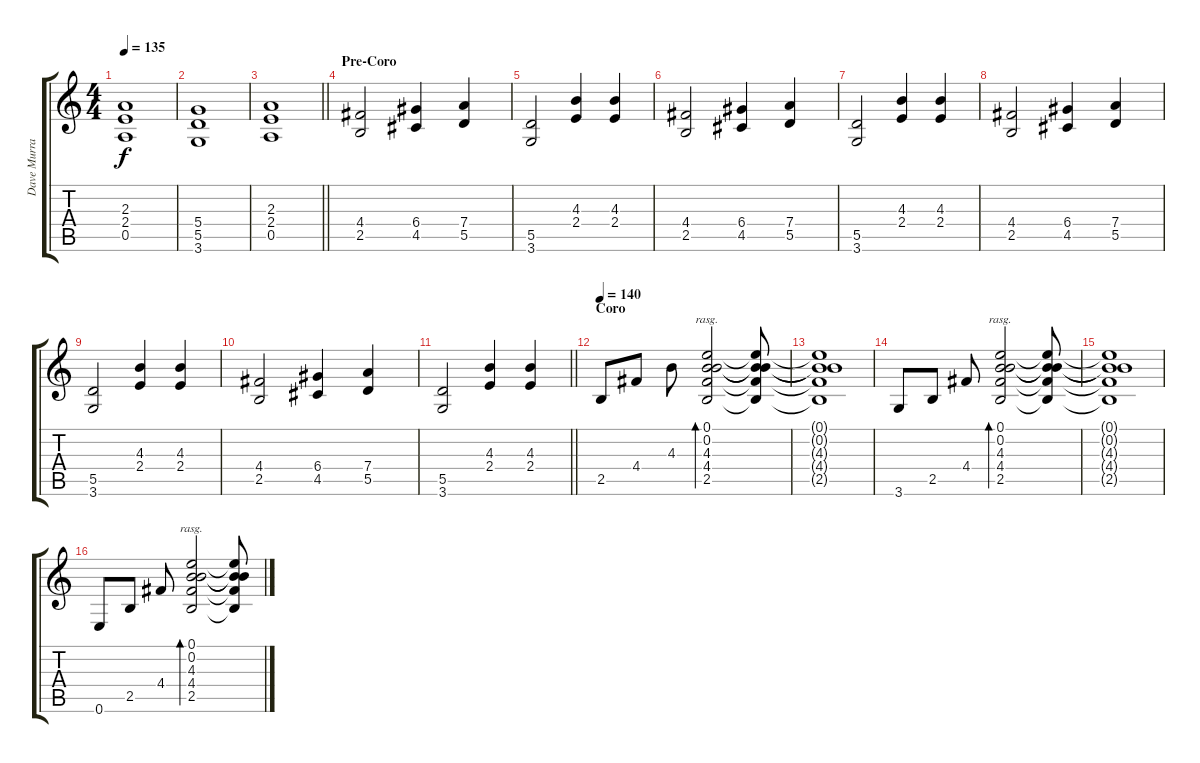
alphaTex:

\track ("Dave Murray" "Dave Murra") {instrument overdrivenguitar}
\staff {score tabs}
\tuning (E4 B3 G3 D3 A2 E2) {hide}
\ts (4 4)
\tempo 135
\clef g2
\ks c
(2.3 2.4 0.5).1{dy f} |
(5.4 5.5 3.6).1 |
\barLineRight lightlight
(2.3 2.4 0.5).1 |
\section ("" "Pre-Coro")
(4.4 2.5).2 (6.4 4.5).4 (7.4 5.5).4 |
(5.5 3.6).2 (4.3 2.4).4 (4.3 2.4).4 |
(4.4 2.5).2 (6.4 4.5).4 (7.4 5.5).4 |
(5.5 3.6).2 (4.3 2.4).4 (4.3 2.4).4 |
(4.4 2.5).2 (6.4 4.5).4 (7.4 5.5).4 |
(5.5 3.6).2 (4.3 2.4).4 (4.3 2.4).4 |
(4.4 2.5).2 (6.4 4.5).4 (7.4 5.5).4 |
\barLineRight lightlight
(5.5 3.6).2 (4.3 2.4).4 (4.3 2.4).4 |
\section ("" "Coro")
\tempo 140
2.5.8{volume 16 instrument acousticguitarsteel} 4.4.8 4.3.8 (0.1 0.2 4.3 4.4 2.5).2{bd 240 rasg ii} (0.1{t} 0.2{t} 4.3{t} 4.4{t} 2.5{t}).8 |
(0.1{t} 0.2{t} 4.3{t} 4.4{t} 2.5{t}).1 |
3.6.8 2.5.8 4.4.8 (0.1 0.2 4.3 4.4 2.5).2{bd 240 rasg ii} (0.1{t} 0.2{t} 4.3{t} 4.4{t} 2.5{t}).8 |
(0.1{t} 0.2{t} 4.3{t} 4.4{t} 2.5{t}).1 |
0.6.8 2.5.8 4.4.8 (0.1 0.2 4.3 4.4 2.5).2{bd 240 rasg ii} (0.1{t} 0.2{t} 4.3{t} 4.4{t} 2.5{t}).8
